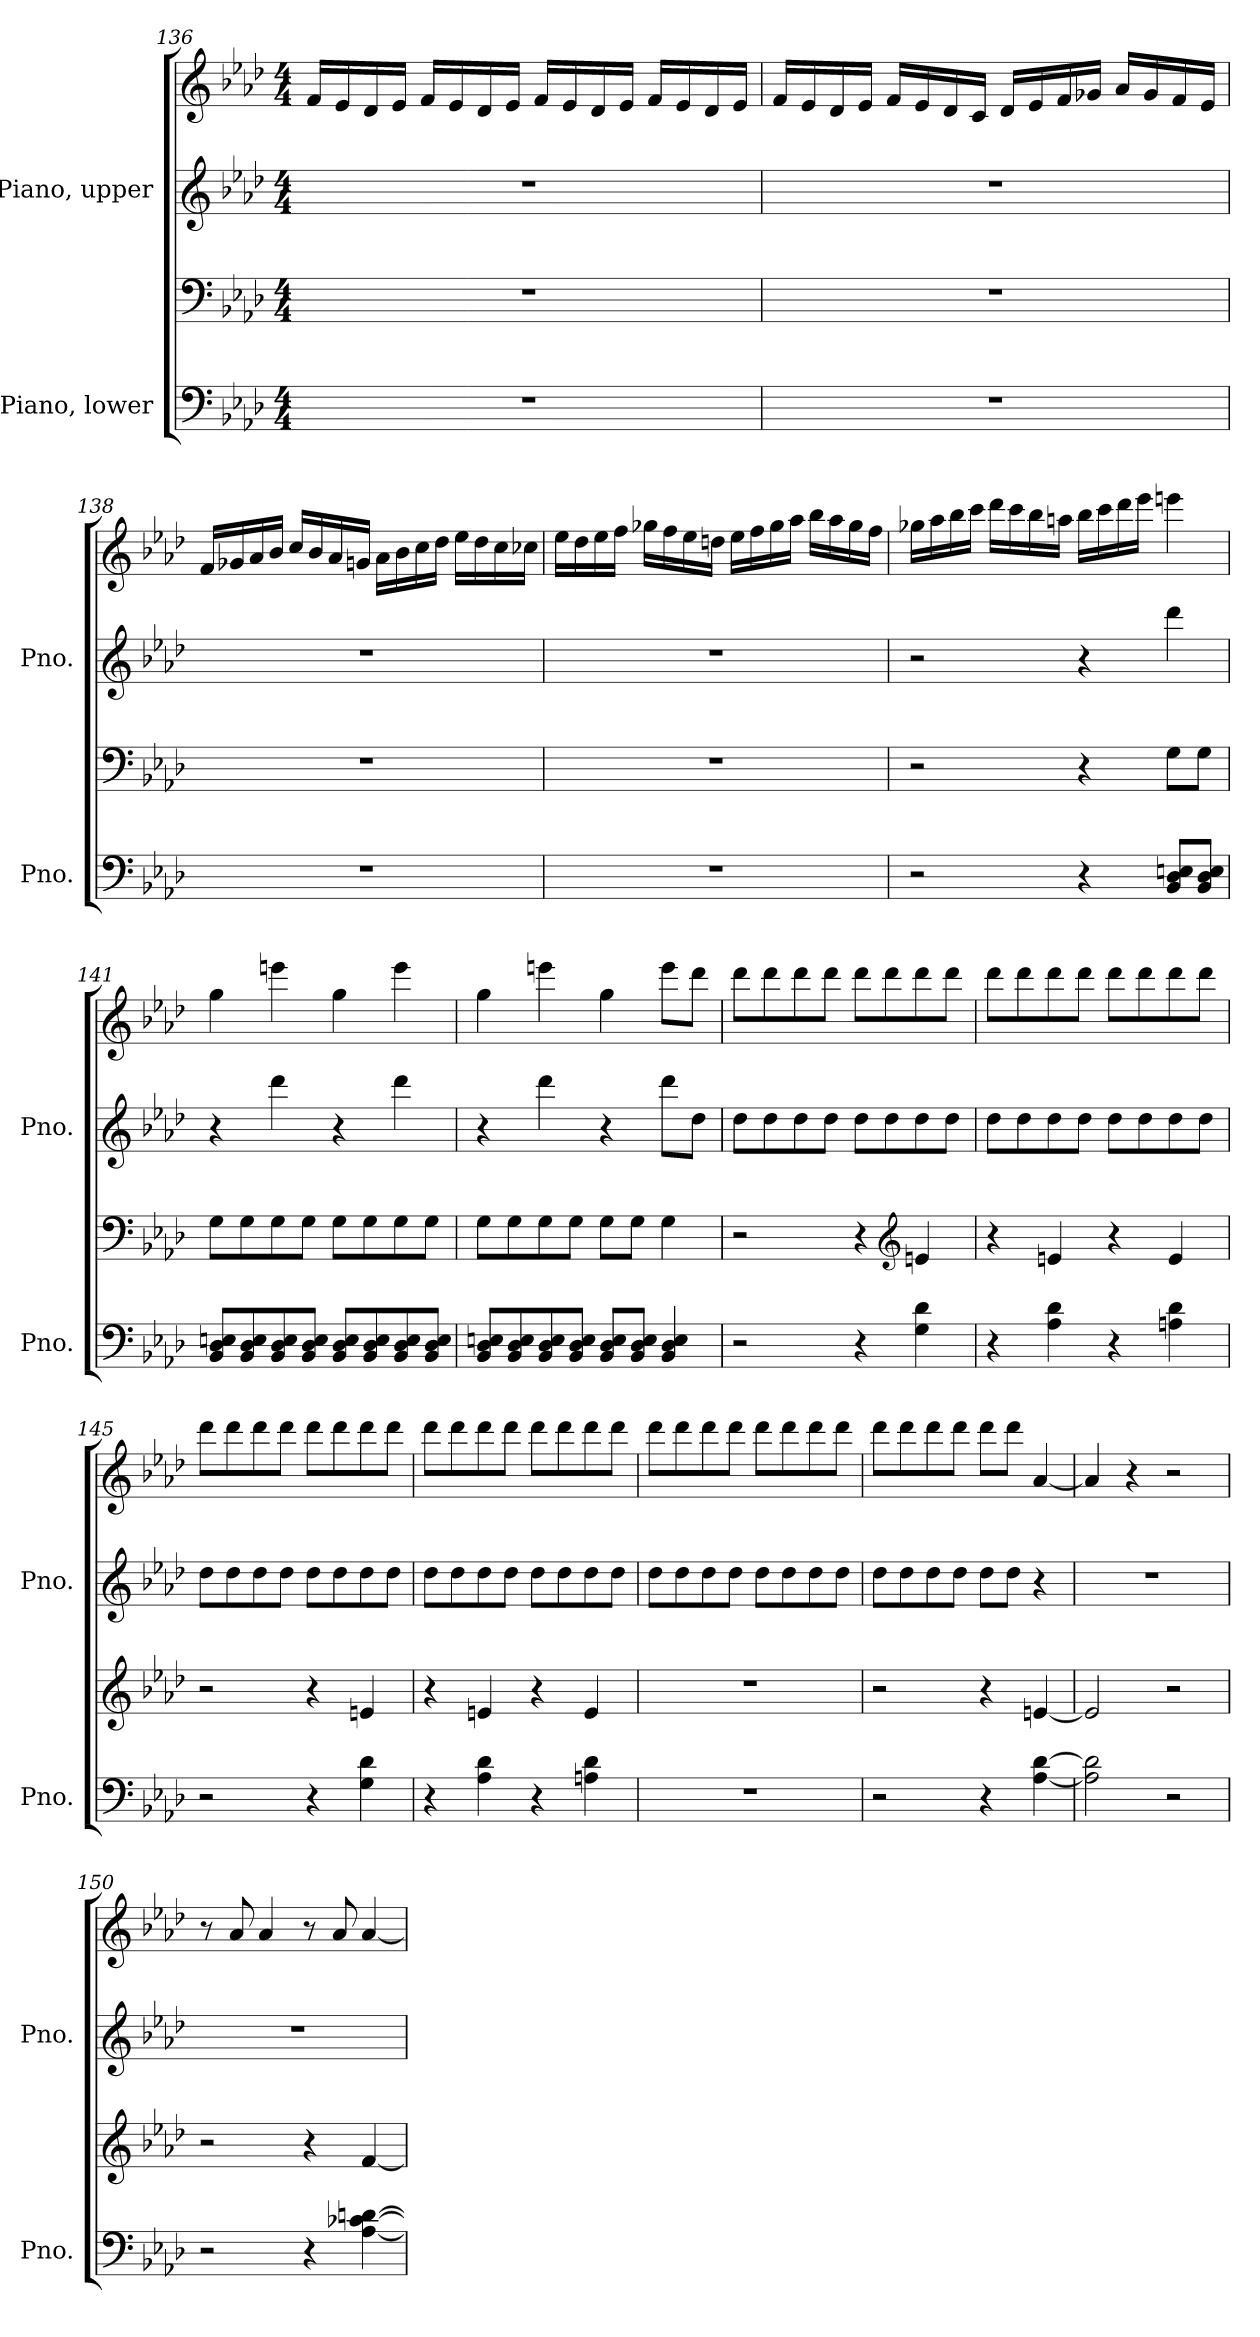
**kern	**kern	**kern	**kern
*part2	*part2	*part1	*part1
*staff4	*staff3	*staff2	*staff1
*I"Piano, lower	*	*I"Piano, upper	*
*I'Pno.	*	*I'Pno.	*
*clefF4	*clefF4	*clefG2	*clefG2
*k[b-e-a-d-]	*k[b-e-a-d-]	*k[b-e-a-d-]	*k[b-e-a-d-]
*M4/4	*M4/4	*M4/4	*M4/4
=136	=136	=136	=136
1r	1r	1r	16f/LL
.	.	.	16e-/
.	.	.	16d-/
.	.	.	16e-/JJ
.	.	.	16f/LL
.	.	.	16e-/
.	.	.	16d-/
.	.	.	16e-/JJ
.	.	.	16f/LL
.	.	.	16e-/
.	.	.	16d-/
.	.	.	16e-/JJ
.	.	.	16f/LL
.	.	.	16e-/
.	.	.	16d-/
.	.	.	16e-/JJ
!!LO:LB:g=z
=137	=137	=137	=137
1r	1r	1r	16f/LL
.	.	.	16e-/
.	.	.	16d-/
.	.	.	16e-/JJ
.	.	.	16f/LL
.	.	.	16e-/
.	.	.	16d-/
.	.	.	16c/JJ
.	.	.	16d-/LL
.	.	.	16e-/
.	.	.	16f/
.	.	.	16g-X/JJ
.	.	.	16a-/LL
.	.	.	16g-/
.	.	.	16f/
.	.	.	16e-/JJ
=138	=138	=138	=138
1r	1r	1r	16f/LL
.	.	.	16g-X/
.	.	.	16a-/
.	.	.	16b-/JJ
.	.	.	16cc/LL
.	.	.	16b-/
.	.	.	16a-/
.	.	.	16gn/JJ
.	.	.	16a-\LL
.	.	.	16b-\
.	.	.	16cc\
.	.	.	16dd-\JJ
.	.	.	16ee-\LL
.	.	.	16dd-\
.	.	.	16cc\
.	.	.	16cc-X\JJ
!!LO:LB:g=z
=139	=139	=139	=139
1r	1r	1r	16ee-\LL
.	.	.	16dd-\
.	.	.	16ee-\
.	.	.	16ff\JJ
.	.	.	16gg-X\LL
.	.	.	16ff\
.	.	.	16ee-\
.	.	.	16ddn\JJ
.	.	.	16ee-\LL
.	.	.	16ff\
.	.	.	16gg-\
.	.	.	16aa-\JJ
.	.	.	16bb-\LL
.	.	.	16aa-\
.	.	.	16gg-\
.	.	.	16ff\JJ
=140	=140	=140	=140
2r	2r	2r	16gg-X\LL
.	.	.	16aa-\
.	.	.	16bb-\
.	.	.	16ccc\JJ
.	.	.	16ddd-\LL
.	.	.	16ccc\
.	.	.	16bb-\
.	.	.	16aan\JJ
4r	4r	4r	16bb-\LL
.	.	.	16ccc\
.	.	.	16ddd-\
.	.	.	16eee-\JJ
8BB-/ 8D-/ 8En/L	8G\L	4ddd-\	4eeen\
8BB-/ 8D-/ 8E/J	8G\J	.	.
!!LO:PB:g=z
=141	=141	=141	=141
8BB-/ 8D-/ 8En/L	8G\L	4r	4gg\
8BB-/ 8D-/ 8E/	8G\	.	.
8BB-/ 8D-/ 8E/	8G\	4ddd-\	4eeen\
8BB-/ 8D-/ 8E/J	8G\J	.	.
8BB-/ 8D-/ 8E/L	8G\L	4r	4gg\
8BB-/ 8D-/ 8E/	8G\	.	.
8BB-/ 8D-/ 8E/	8G\	4ddd-\	4eee\
8BB-/ 8D-/ 8E/J	8G\J	.	.
=142	=142	=142	=142
8BB-/ 8D-/ 8En/L	8G\L	4r	4gg\
8BB-/ 8D-/ 8E/	8G\	.	.
8BB-/ 8D-/ 8E/	8G\	4ddd-\	4eeen\
8BB-/ 8D-/ 8E/J	8G\J	.	.
8BB-/ 8D-/ 8E/L	8G\L	4r	4gg\
8BB-/ 8D-/ 8E/J	8G\J	.	.
4BB-/ 4D-/ 4E/	4G\	8ddd-\L	8eee\L
.	.	8dd-\J	8ddd-\J
=143	=143	=143	=143
2r	2r	8dd-\L	8ddd-\L
.	.	8dd-\	8ddd-\
.	.	8dd-\	8ddd-\
.	.	8dd-\J	8ddd-\J
4r	4r	8dd-\L	8ddd-\L
.	.	8dd-\	8ddd-\
*	*clefG2	*	*
4G\ 4d-\	4en/	8dd-\	8ddd-\
.	.	8dd-\J	8ddd-\J
!!LO:LB:g=z
=144	=144	=144	=144
4r	4r	8dd-\L	8ddd-\L
.	.	8dd-\	8ddd-\
4A-\ 4d-\	4en/	8dd-\	8ddd-\
.	.	8dd-\J	8ddd-\J
4r	4r	8dd-\L	8ddd-\L
.	.	8dd-\	8ddd-\
4An\ 4d-\	4e/	8dd-\	8ddd-\
.	.	8dd-\J	8ddd-\J
=145	=145	=145	=145
2r	2r	8dd-\L	8ddd-\L
.	.	8dd-\	8ddd-\
.	.	8dd-\	8ddd-\
.	.	8dd-\J	8ddd-\J
4r	4r	8dd-\L	8ddd-\L
.	.	8dd-\	8ddd-\
4G\ 4d-\	4en/	8dd-\	8ddd-\
.	.	8dd-\J	8ddd-\J
=146	=146	=146	=146
4r	4r	8dd-\L	8ddd-\L
.	.	8dd-\	8ddd-\
4A-\ 4d-\	4en/	8dd-\	8ddd-\
.	.	8dd-\J	8ddd-\J
4r	4r	8dd-\L	8ddd-\L
.	.	8dd-\	8ddd-\
4An\ 4d-\	4e/	8dd-\	8ddd-\
.	.	8dd-\J	8ddd-\J
!!LO:LB:g=z
=147	=147	=147	=147
1r	1r	8dd-\L	8ddd-\L
.	.	8dd-\	8ddd-\
.	.	8dd-\	8ddd-\
.	.	8dd-\J	8ddd-\J
.	.	8dd-\L	8ddd-\L
.	.	8dd-\	8ddd-\
.	.	8dd-\	8ddd-\
.	.	8dd-\J	8ddd-\J
=148	=148	=148	=148
2r	2r	8dd-\L	8ddd-\L
.	.	8dd-\	8ddd-\
.	.	8dd-\	8ddd-\
.	.	8dd-\J	8ddd-\J
4r	4r	8dd-\L	8ddd-\L
.	.	8dd-\J	8ddd-\J
[4A-\ [4d-\	[4en/	4r	[4a-/
=149	=149	=149	=149
2A-\] 2d-\]	2e/]	1r	4a-/]
.	.	.	4r
2r	2r	.	2r
=150	=150	=150	=150
2r	2r	1r	8r
.	.	.	8a-/
.	.	.	4a-/
4r	4r	.	8r
.	.	.	8a-/
[4A-\ [4c-X\ [4dn\	[4f/	.	[4a-/
=	=	=	=
*-	*-	*-	*-
